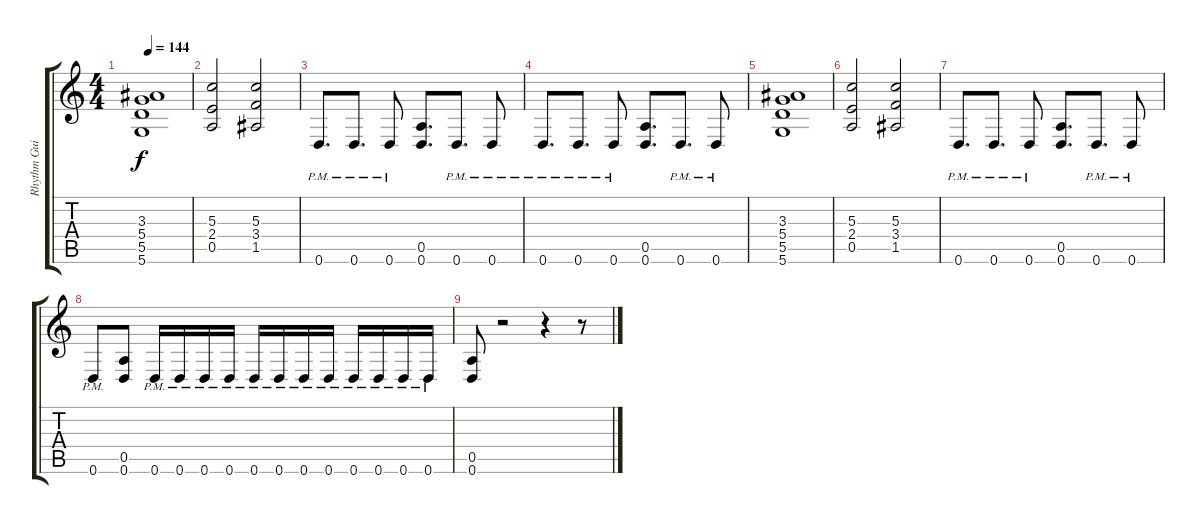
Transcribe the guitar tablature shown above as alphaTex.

\track ("Rhythm Guitar R" "Rhythm Gui") {instrument distortionguitar}
\staff {score tabs}
\tuning (E4 B3 G3 D3 A2 D2) {hide}
\ts (4 4)
\tempo 144
\clef g2
\ks c
(3.3 5.4 5.5 5.6).1{dy f} |
(5.3 2.4 0.5).2 (5.3 3.4 1.5).2 |
0.6{pm}.8{d} 0.6{pm}.8{d} 0.6{pm}.8 (0.5 0.6).8{d} 0.6{pm}.8{d} 0.6{pm}.8 |
0.6{pm}.8{d} 0.6{pm}.8{d} 0.6{pm}.8 (0.5 0.6).8{d} 0.6{pm}.8{d} 0.6{pm}.8 |
(3.3 5.4 5.5 5.6).1 |
(5.3 2.4 0.5).2 (5.3 3.4 1.5).2 |
0.6{pm}.8{d} 0.6{pm}.8{d} 0.6{pm}.8 (0.5 0.6).8{d} 0.6{pm}.8{d} 0.6{pm}.8 |
0.6{pm}.8 (0.5 0.6).8 0.6{pm}.16 0.6{pm}.16 0.6{pm}.16 0.6{pm}.16 0.6{pm}.16 0.6{pm}.16 0.6{pm}.16 0.6{pm}.16 0.6{pm}.16 0.6{pm}.16 0.6{pm}.16 0.6{pm}.16 |
(0.5 0.6).8 r.2 r.4 r.8
